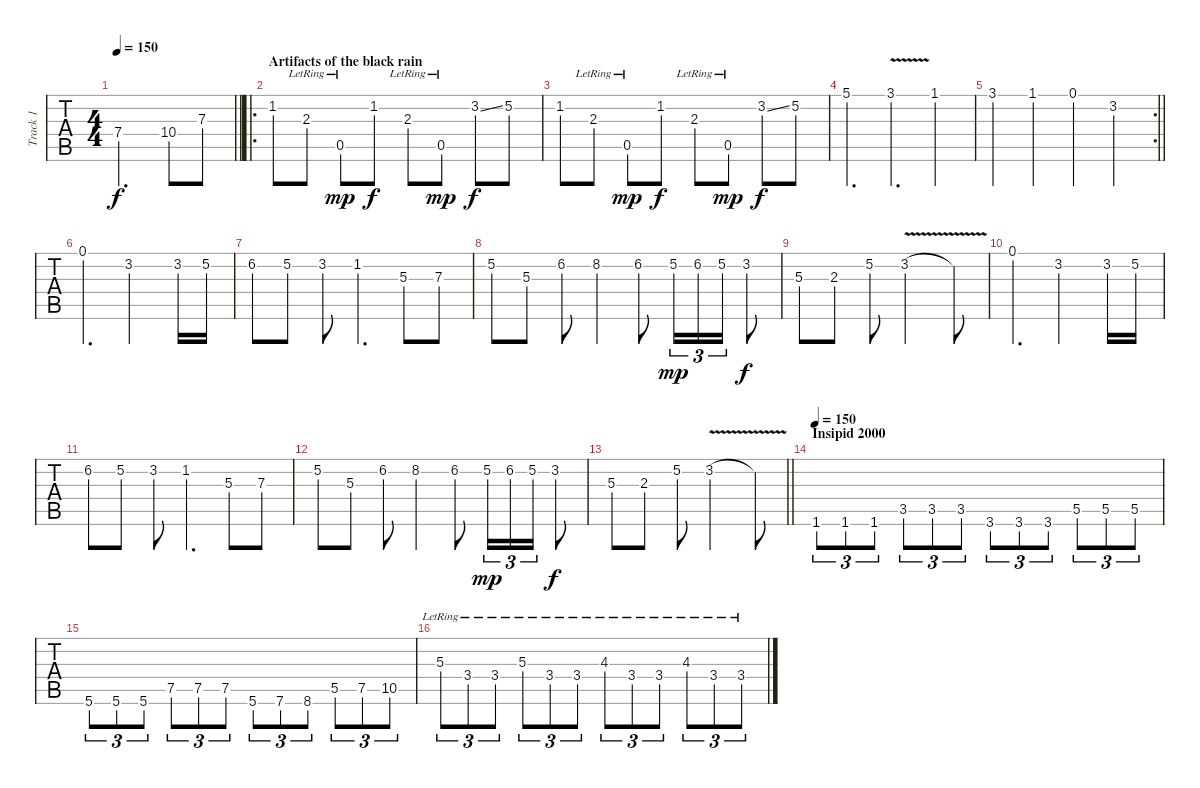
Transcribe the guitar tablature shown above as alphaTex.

\track ("Track 1" "Track 1") {instrument acousticguitarnylon}
\staff {tabs}
\tuning (E4 B3 G3 D3 A2 E2) {hide}
\ts (4 4)
\tempo 150
\clef g2
\barLineRight lightlight
\ks c
7.4.2{d dy f} 10.4.8 7.3.8 |
\ro
\section ("" "Artifacts of the black rain")
1.2.8 2.3{lr}.8 0.5{lr}.8{dy mp} 1.2.8{dy f} 2.3{lr}.8 0.5{lr}.8{dy mp} 3.2{ss}.8{dy f} 5.2.8 |
1.2.8 2.3{lr}.8 0.5{lr}.8{dy mp} 1.2.8{dy f} 2.3{lr}.8 0.5{lr}.8{dy mp} 3.2{ss}.8{dy f} 5.2.8 |
5.1.4{d} 3.1{v}.4{d} 1.1.4 |
\rc 2
\barLineRight lightlight
3.1.4 1.1.4 0.1.4 3.2.4 |
0.1.4{d} 3.2.2 3.2.16 5.2.16 |
6.2.8 5.2.8 3.2.8 1.2.4{d} 5.3.8 7.3.8 |
5.2.8 5.3.8 6.2.8 8.2.4 6.2.8 5.2.16{tu (3 2) dy mp} 6.2.16{tu (3 2)} 5.2.16{tu (3 2)} 3.2.8{dy f} |
5.3.8 2.3.8 5.2.8 3.2{v}.2 3.2{t}.8 |
0.1.4{d} 3.2.2 3.2.16 5.2.16 |
6.2.8 5.2.8 3.2.8 1.2.4{d} 5.3.8 7.3.8 |
5.2.8 5.3.8 6.2.8 8.2.4 6.2.8 5.2.16{tu (3 2) dy mp} 6.2.16{tu (3 2)} 5.2.16{tu (3 2)} 3.2.8{dy f} |
\barLineRight lightlight
5.3.8 2.3.8 5.2.8 3.2{v}.2 3.2{t}.8 |
\section ("" "Insipid 2000")
\tempo 150
1.6.8{tu (3 2)} 1.6.8{tu (3 2)} 1.6.8{tu (3 2)} 3.5.8{tu (3 2)} 3.5.8{tu (3 2)} 3.5.8{tu (3 2)} 3.6.8{tu (3 2)} 3.6.8{tu (3 2)} 3.6.8{tu (3 2)} 5.5.8{tu (3 2)} 5.5.8{tu (3 2)} 5.5.8{tu (3 2)} |
5.6.8{tu (3 2)} 5.6.8{tu (3 2)} 5.6.8{tu (3 2)} 7.5.8{tu (3 2)} 7.5.8{tu (3 2)} 7.5.8{tu (3 2)} 5.6.8{tu (3 2)} 7.6.8{tu (3 2)} 8.6.8{tu (3 2)} 5.5.8{tu (3 2)} 7.5.8{tu (3 2)} 10.5.8{tu (3 2)} |
5.3{lr}.8{tu (3 2)} 3.4{lr}.8{tu (3 2)} 3.4{lr}.8{tu (3 2)} 5.3{lr}.8{tu (3 2)} 3.4{lr}.8{tu (3 2)} 3.4{lr}.8{tu (3 2)} 4.3{lr}.8{tu (3 2)} 3.4{lr}.8{tu (3 2)} 3.4{lr}.8{tu (3 2)} 4.3{lr}.8{tu (3 2)} 3.4{lr}.8{tu (3 2)} 3.4{lr}.8{tu (3 2)}
